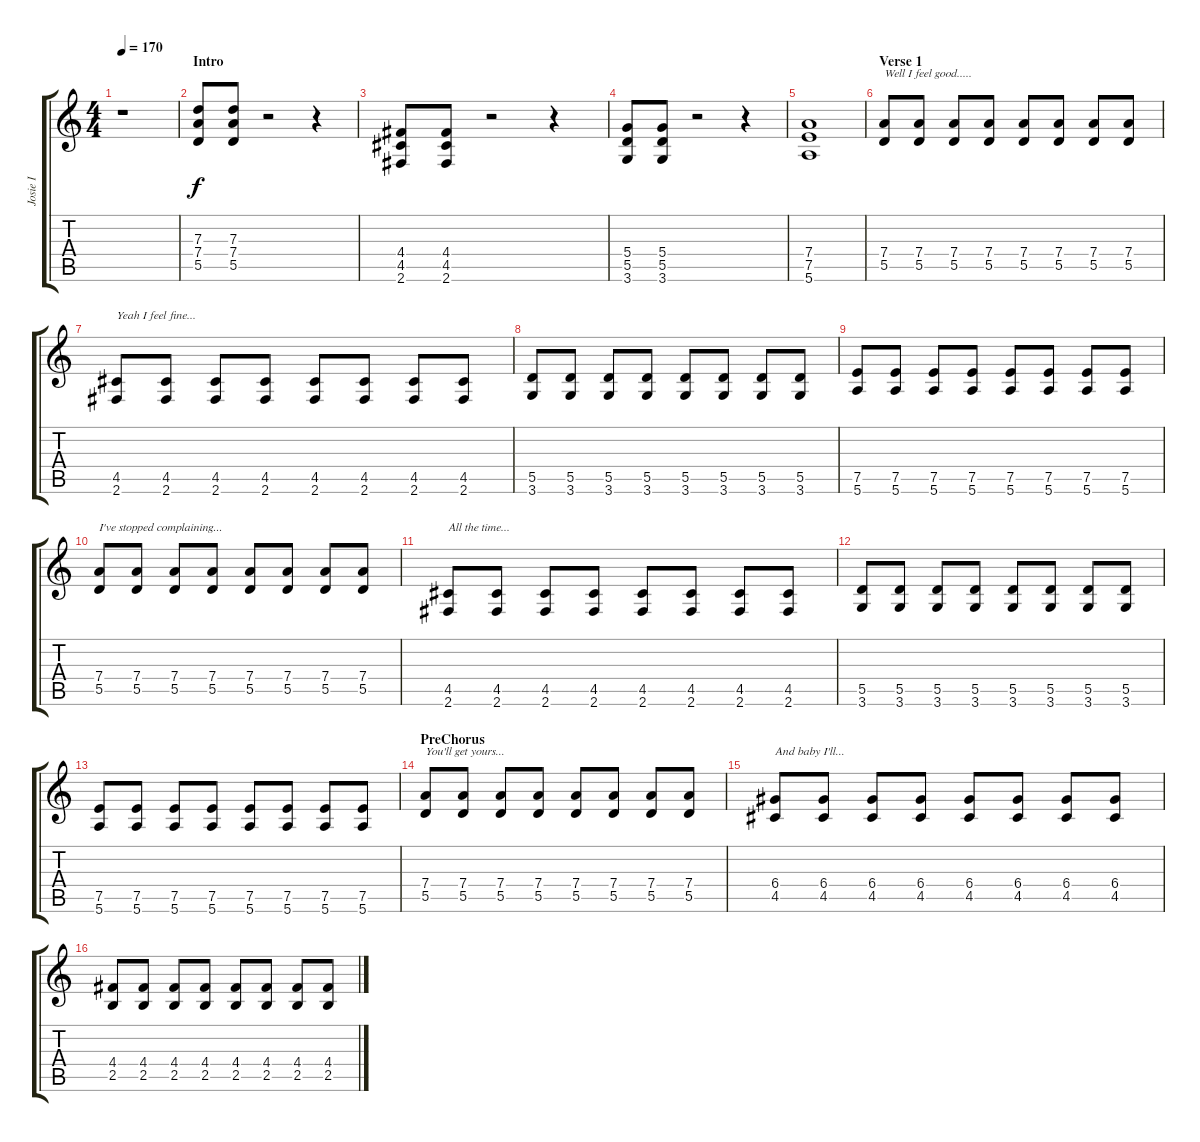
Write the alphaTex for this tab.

\track ("Josie I" "Josie I") {instrument distortionguitar}
\staff {score tabs}
\tuning (E4 B3 G3 D3 A2 E2) {hide}
\ts (4 4)
\tempo 170
\clef g2
\ks c
r.1{dy f instrument distortionguitar} |
\section ("" "Intro")
(7.3 7.4 5.5).8 (7.3 7.4 5.5).8 r.2 r.4 |
(4.4 4.5 2.6).8 (4.4 4.5 2.6).8 r.2 r.4 |
(5.4 5.5 3.6).8 (5.4 5.5 3.6).8 r.2 r.4 |
(7.4 7.5 5.6).1 |
\section ("" "Verse 1")
(7.4 5.5).8{txt "Well I feel good....." instrument electricguitarmuted} (7.4 5.5).8 (7.4 5.5).8 (7.4 5.5).8 (7.4 5.5).8 (7.4 5.5).8 (7.4 5.5).8 (7.4 5.5).8 |
(4.5 2.6).8{txt "Yeah I feel fine..."} (4.5 2.6).8 (4.5 2.6).8 (4.5 2.6).8 (4.5 2.6).8 (4.5 2.6).8 (4.5 2.6).8 (4.5 2.6).8 |
(5.5 3.6).8 (5.5 3.6).8 (5.5 3.6).8 (5.5 3.6).8 (5.5 3.6).8 (5.5 3.6).8 (5.5 3.6).8 (5.5 3.6).8 |
(7.5 5.6).8 (7.5 5.6).8 (7.5 5.6).8 (7.5 5.6).8 (7.5 5.6).8 (7.5 5.6).8 (7.5 5.6).8 (7.5 5.6).8 |
(7.4 5.5).8{txt "I've stopped complaining..."} (7.4 5.5).8 (7.4 5.5).8 (7.4 5.5).8 (7.4 5.5).8 (7.4 5.5).8 (7.4 5.5).8 (7.4 5.5).8 |
(4.5 2.6).8{txt "All the time..."} (4.5 2.6).8 (4.5 2.6).8 (4.5 2.6).8 (4.5 2.6).8 (4.5 2.6).8 (4.5 2.6).8 (4.5 2.6).8 |
(5.5 3.6).8 (5.5 3.6).8 (5.5 3.6).8 (5.5 3.6).8 (5.5 3.6).8 (5.5 3.6).8 (5.5 3.6).8 (5.5 3.6).8 |
(7.5 5.6).8 (7.5 5.6).8 (7.5 5.6).8 (7.5 5.6).8 (7.5 5.6).8 (7.5 5.6).8 (7.5 5.6).8 (7.5 5.6).8 |
\section ("" "PreChorus")
(7.4 5.5).8{txt "You'll get yours..."} (7.4 5.5).8 (7.4 5.5).8 (7.4 5.5).8 (7.4 5.5).8 (7.4 5.5).8 (7.4 5.5).8 (7.4 5.5).8 |
(6.4 4.5).8{txt "And baby I'll..."} (6.4 4.5).8 (6.4 4.5).8 (6.4 4.5).8 (6.4 4.5).8 (6.4 4.5).8 (6.4 4.5).8 (6.4 4.5).8 |
(4.4 2.5).8 (4.4 2.5).8 (4.4 2.5).8 (4.4 2.5).8 (4.4 2.5).8 (4.4 2.5).8 (4.4 2.5).8 (4.4 2.5).8
